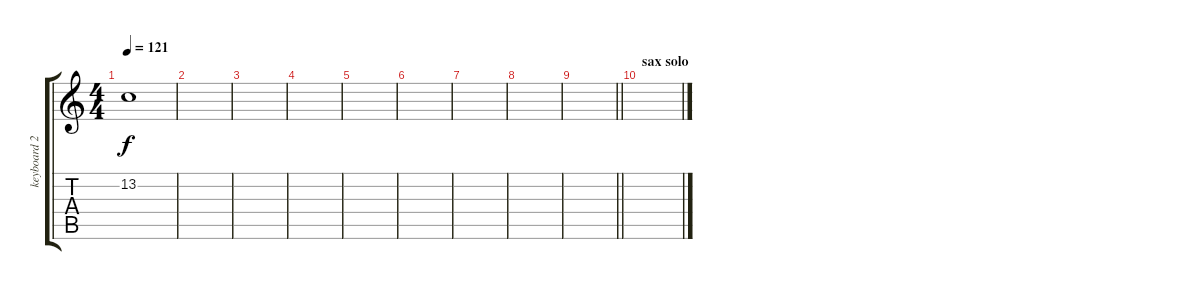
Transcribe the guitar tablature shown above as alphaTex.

\track ("keyboard 2" "keyboard 2") {instrument drawbarorgan}
\staff {score tabs}
\tuning (E4 B3 G3 D3 A2 E2) {hide}
\ts (4 4)
\tempo 121
\clef g2
\ks c
13.2{t}.1{dy f} |
|
|
|
|
|
|
|
\barLineRight lightlight
|
\section ("" "sax solo")
